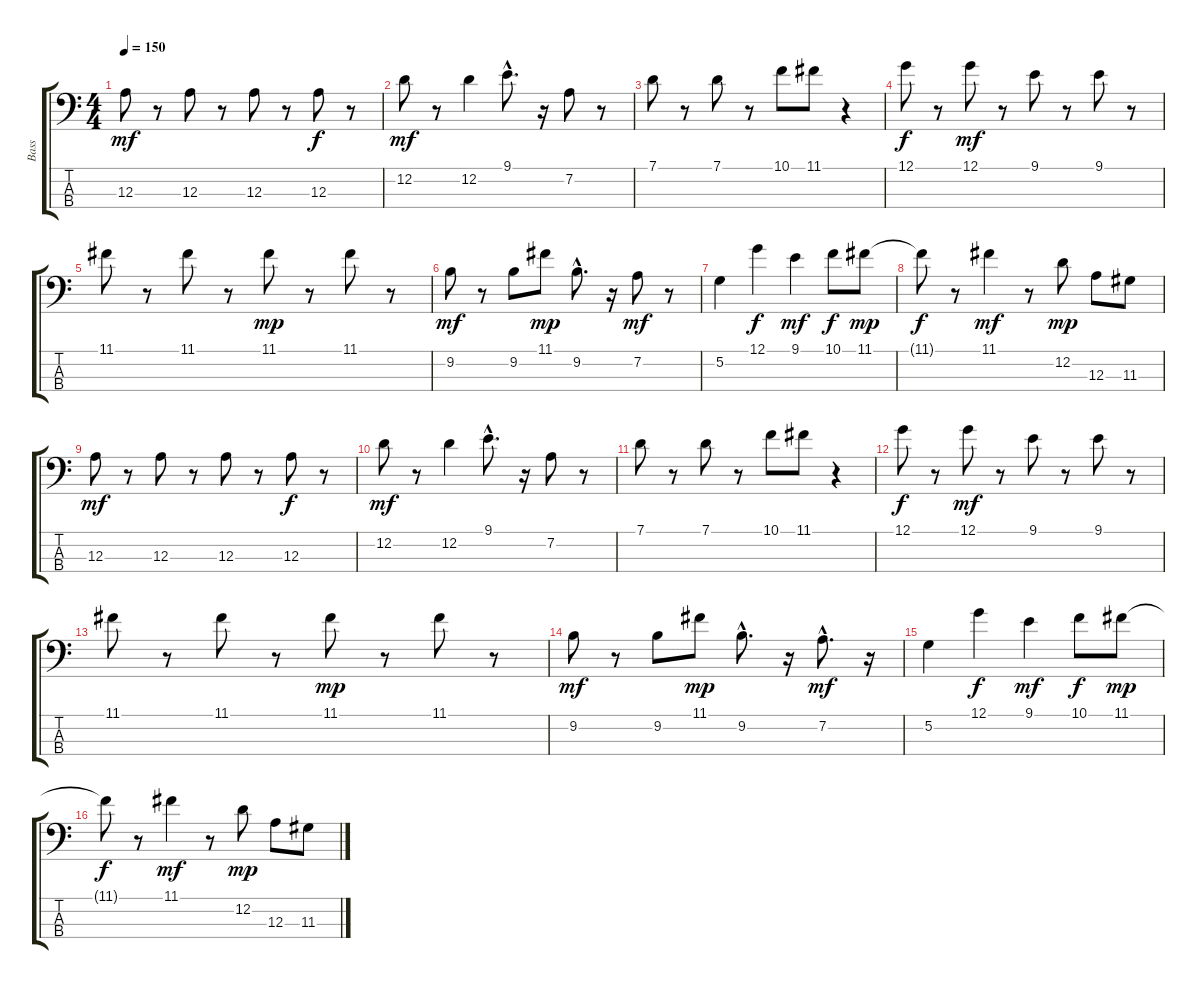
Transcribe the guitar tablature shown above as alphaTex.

\track ("Bass" "Bass") {instrument acousticbass}
\staff {score tabs}
\tuning (G2 D2 A1 E1) {hide}
\ts (4 4)
\tempo 150
\clef f4
\ks c
12.3.8{dy mf} r.8 12.3.8 r.8 12.3.8 r.8 12.3.8{dy f} r.8 |
12.2.8{dy mf} r.8 12.2.4 9.1{hac}.8{d} r.16 7.2.8 r.8 |
7.1.8 r.8 7.1.8 r.8 10.1.8 11.1.8 r.4 |
12.1.8{dy f} r.8 12.1.8{dy mf} r.8 9.1.8 r.8 9.1.8 r.8 |
11.1.8 r.8 11.1.8 r.8 11.1.8{dy mp} r.8 11.1.8 r.8 |
9.2.8{dy mf} r.8 9.2.8 11.1.8{dy mp} 9.2{hac}.8{d} r.16 7.2.8{dy mf} r.8 |
5.2.4 12.1.4{dy f} 9.1.4{dy mf} 10.1.8{dy f} 11.1.8{dy mp} |
11.1{t}.8{dy f} r.8 11.1.4{dy mf} r.8 12.2.8{dy mp} 12.3.8 11.3.8 |
12.3.8{dy mf} r.8 12.3.8 r.8 12.3.8 r.8 12.3.8{dy f} r.8 |
12.2.8{dy mf} r.8 12.2.4 9.1{hac}.8{d} r.16 7.2.8 r.8 |
7.1.8 r.8 7.1.8 r.8 10.1.8 11.1.8 r.4 |
12.1.8{dy f} r.8 12.1.8{dy mf} r.8 9.1.8 r.8 9.1.8 r.8 |
11.1.8 r.8 11.1.8 r.8 11.1.8{dy mp} r.8 11.1.8 r.8 |
9.2.8{dy mf} r.8 9.2.8 11.1.8{dy mp} 9.2{hac}.8{d} r.16 7.2{hac}.8{d dy mf} r.16 |
5.2.4 12.1.4{dy f} 9.1.4{dy mf} 10.1.8{dy f} 11.1.8{dy mp} |
11.1{t}.8{dy f} r.8 11.1.4{dy mf} r.8 12.2.8{dy mp} 12.3.8 11.3.8
